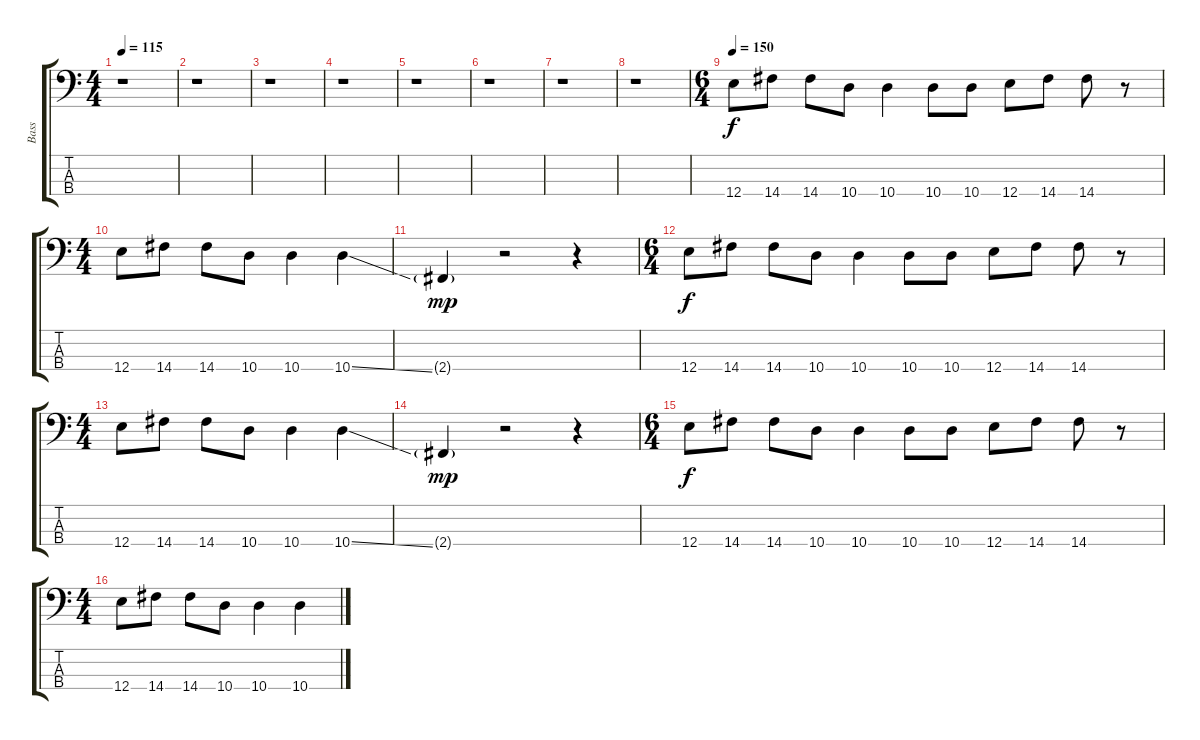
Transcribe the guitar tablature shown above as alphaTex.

\track ("Bass" "Bass") {instrument electricbassfinger}
\staff {score tabs}
\tuning (G2 D2 A1 E1) {hide}
\ts (4 4)
\tempo 115
\clef f4
\ks c
r.1{dy f instrument electricbassfinger} |
r.1 |
r.1 |
r.1 |
r.1 |
r.1 |
r.1 |
r.1 |
\ts (6 4)
\tempo 150
12.4.8 14.4.8 14.4.8 10.4.8 10.4.4 10.4.8 10.4.8 12.4.8 14.4.8 14.4.8 r.8 |
\ts (4 4)
12.4.8 14.4.8 14.4.8 10.4.8 10.4.4 10.4{ss}.4 |
2.4{g}.4{dy mp} r.2 r.4 |
\ts (6 4)
12.4.8{dy f} 14.4.8 14.4.8 10.4.8 10.4.4 10.4.8 10.4.8 12.4.8 14.4.8 14.4.8 r.8 |
\ts (4 4)
12.4.8 14.4.8 14.4.8 10.4.8 10.4.4 10.4{ss}.4 |
2.4{g}.4{dy mp} r.2 r.4 |
\ts (6 4)
12.4.8{dy f} 14.4.8 14.4.8 10.4.8 10.4.4 10.4.8 10.4.8 12.4.8 14.4.8 14.4.8 r.8 |
\ts (4 4)
12.4.8 14.4.8 14.4.8 10.4.8 10.4.4 10.4{ss}.4
